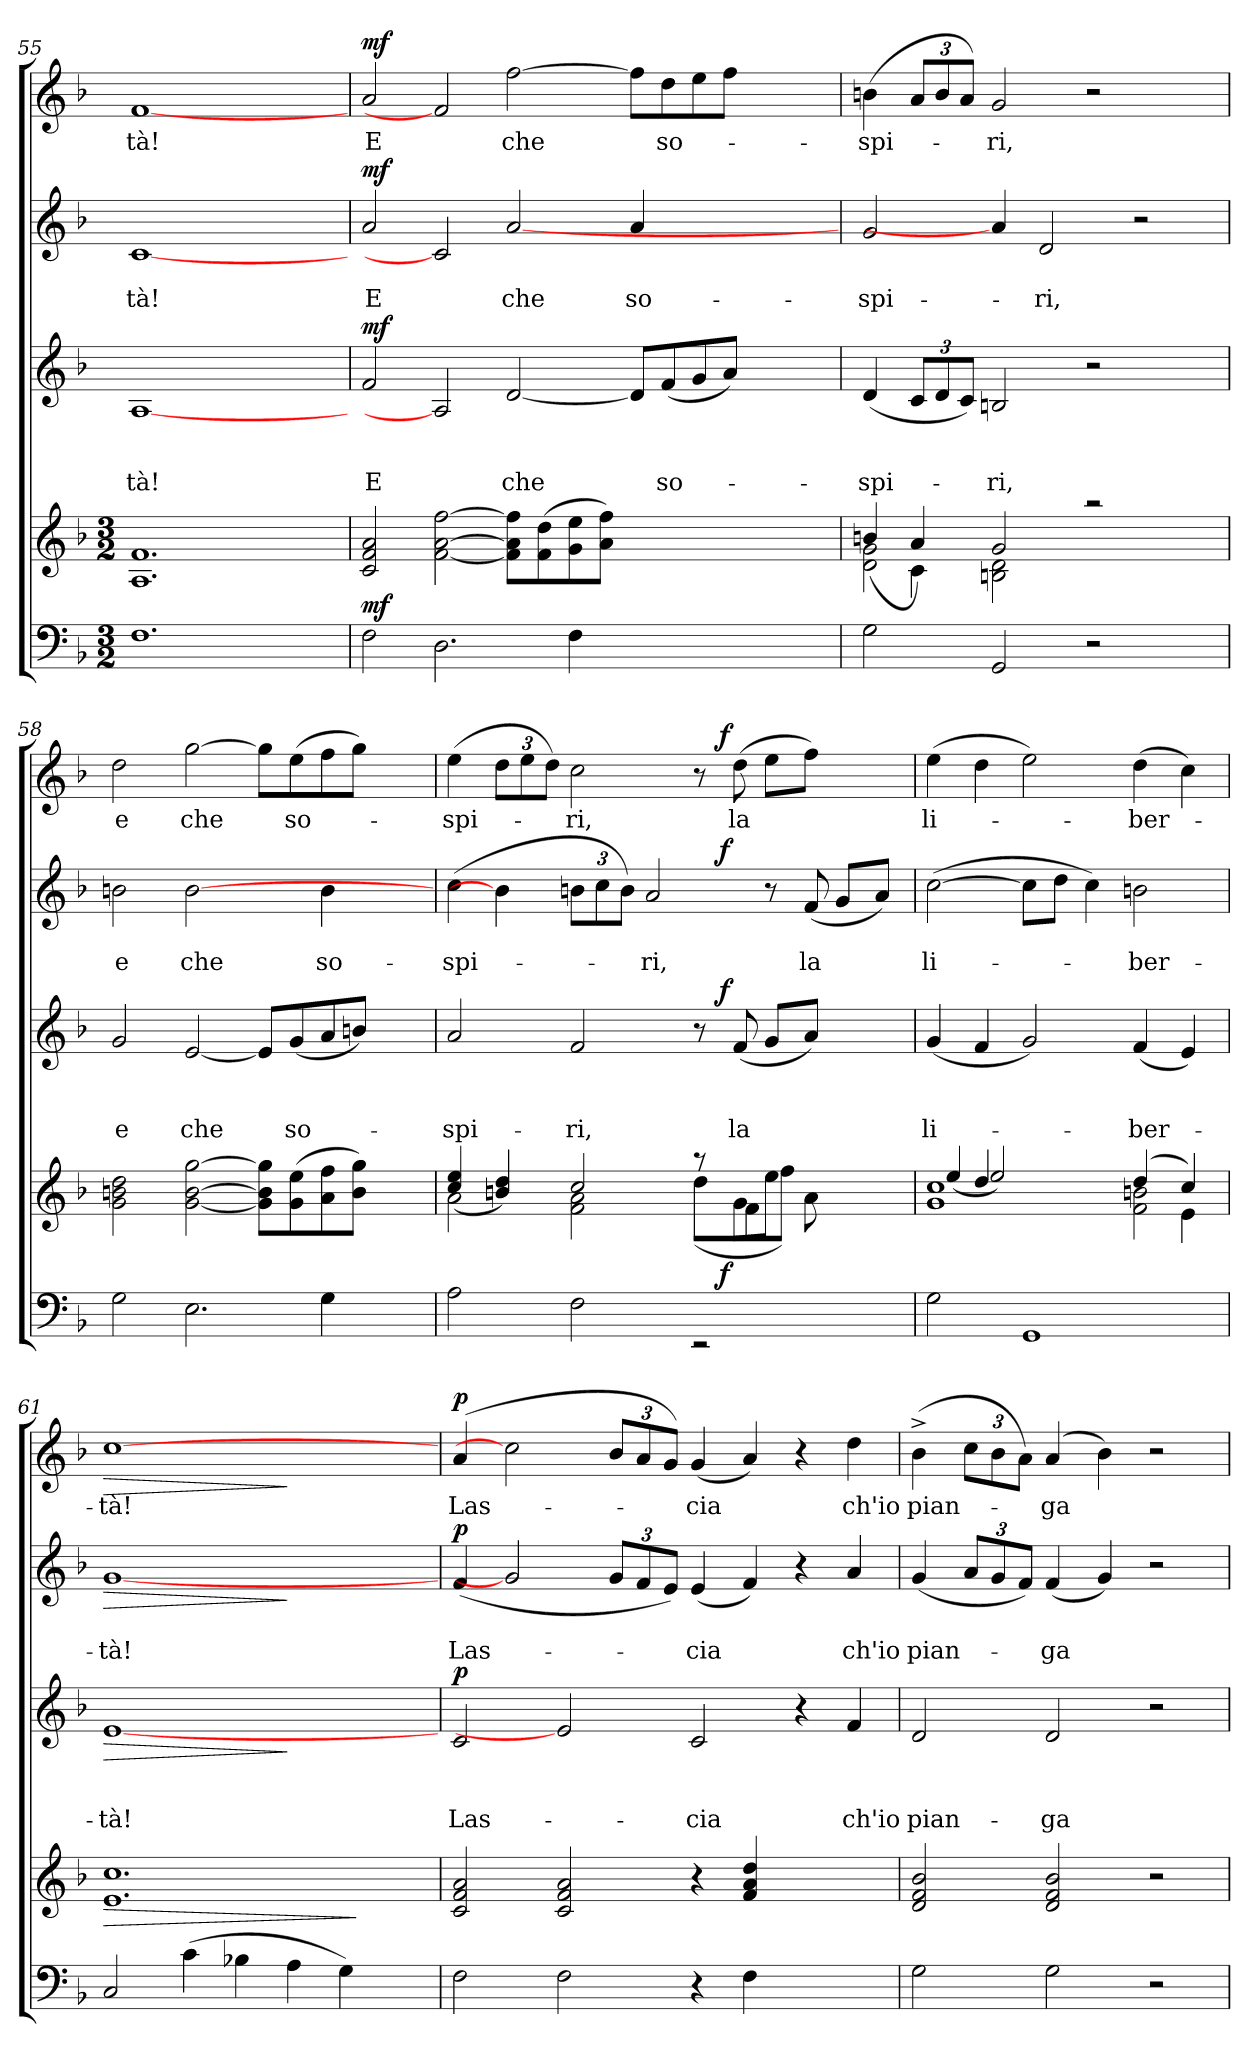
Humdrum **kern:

**kern	**dynam	**kern	**dynam	**kern	**text	**text	**text	**dynam	**kern	**text	**text	**dynam	**kern	**text	**dynam
*part5	*part5	*part4	*part4	*part3	*part3	*part3	*part3	*part3	*part2	*part2	*part2	*part2	*part1	*part1	*part1
*staff5	*staff5	*staff4	*staff4	*staff3	*staff3	*staff3	*staff3	*staff3	*staff2	*staff2	*staff2	*staff2	*staff1	*staff1	*staff1
*clefF4	*	*clefG2	*	*clefG2	*	*	*	*	*clefG2	*	*	*	*clefG2	*	*
*k[b-]	*	*k[b-]	*	*k[b-]	*	*	*	*	*k[b-]	*	*	*	*k[b-]	*	*
*F:	*	*F:	*	*F:	*	*	*	*	*F:	*	*	*	*F:	*	*
*M3/2	*	*M3/2	*	*	*	*	*	*	*	*	*	*	*	*	*
=55	=55	=55	=55	=55	=55	=55	=55	=55	=55	=55	=55	=55	=55	=55	=55
!	!	!	!	!	!	!	!LO:LY:b	!	!	!	!LO:LY:b	!	!	!LO:LY:b	!
1.F	.	1.A 1.f	.	[1A	.	.	-tà!	.	[1c	.	-tà!	.	[1f	-tà!	.
.	.	.	.	2ryy	.	.	.	.	2ryy	.	.	.	2ryy	.	.
=56	=56	=56	=56	=56	=56	=56	=56	=56	=56	=56	=56	=56	=56	=56	=56
!	!LO:DY:a	!	!	!	!	!	!LO:LY:b	!LO:DY:a	!	!	!LO:LY:b	!LO:DY:a	!	!LO:LY:b	!LO:DY:a
2F\	mf	2c/ 2f/ 2a/	.	2f/	.	.	E	mf	2a/	.	E	mf	2a/	E	mf
2.D\	.	[<2f\ [>2a\ [>2ff\	.	2A]	.	.	.	.	2c]	.	.	.	2f]	.	.
!	!	!	!	!	!	!	!LO:LY:b	!	!	!	!LO:LY:b	!	!	!LO:LY:b	!
.	.	8f\] 8a\] 8ff\]L	.	[<2d/	.	.	che	.	[2a/	.	che	.	[>2ff\	che	.
.	.	(>8f\ 8dd\	.	.	.	.	.	.	.	.	.	.	.	.	.
4F\	.	8g\ 8ee\	.	.	.	.	.	.	.	.	.	.	.	.	.
.	.	8a\ 8ff\J)	.	.	.	.	.	.	.	.	.	.	.	.	.
!	!	!	!	!	!	!	!	!	!	!	!LO:LY:b	!	!	!	!
2ryy	.	2ryy	.	8d/L]	.	.	.	.	4a/	.	so-	.	8ff\L]	.	.
!	!	!	!	!	!	!	!LO:LY:b	!	!	!	!	!	!	!LO:LY:b:rj	!
.	.	.	.	(<8f/	.	.	so-	.	.	.	.	.	8dd\	so-	.
.	.	.	.	8g/	.	.	.	.	4ryy	.	.	.	8ee\	.	.
.	.	.	.	8a/J)	.	.	.	.	.	.	.	.	8ff\J	.	.
=57	=57	=57	=57	=57	=57	=57	=57	=57	=57	=57	=57	=57	=57	=57	=57
*	*	*^	*	*	*	*	*	*	*	*	*	*	*	*	*
*	*	*	*^	*	*	*	*	*	*	*	*	*	*	*	*	*
!	!	!	!	!	!	!	!	!	!LO:LY:b	!	!	!	!LO:LY:b	!	!	!LO:LY:b	!
2G\	.	2d\ 2g\	(4bn/	4ryy	.	(<4d/	.	.	-spi-	.	2g/	.	-spi-	.	(>4bn\	-spi-	.
*	*	*	*	*	*	*Xbrackettup	*	*	*	*	*	*	*	*	*Xbrackettup	*	*
.	.	.	4a/)	4c\	.	12c/L	.	.	.	.	.	.	.	.	12a/L	.	.
.	.	.	.	.	.	12d/	.	.	.	.	.	.	.	.	12b/	.	.
.	.	.	.	.	.	12c/J)	.	.	.	.	.	.	.	.	12a/J)	.	.
!	!	!	!	!	!	!	!	!	!LO:LY:b	!	!	!	!	!	!	!LO:LY:b	!
2GG/	.	2g/	4ryy	2Bn\ 2d\	.	2Bn/	.	.	-ri,	.	4a/]	.	.	.	2g/	-ri,	.
!	!	!	!	!	!	!	!	!	!	!	!	!	!LO:LY:b	!	!	!	!
.	.	.	1ryy	.	.	.	.	.	.	.	2d/	.	-ri,	.	.	.	.
2r	.	2raa	.	4ryy	.	2r	.	.	.	.	.	.	.	.	2r	.	.
.	.	.	.	2ryy	.	.	.	.	.	.	2r	.	.	.	.	.	.
4ryy	.	4ryy	.	.	.	4ryy	.	.	.	.	.	.	.	.	4ryy	.	.
*	*	*v	*v	*v	*	*	*	*	*	*	*	*	*	*	*	*	*
!!LO:LB:g=z
=58	=58	=58	=58	=58	=58	=58	=58	=58	=58	=58	=58	=58	=58	=58	=58
!	!	!	!	!	!	!	!LO:LY:b	!	!	!	!LO:LY:b	!	!	!LO:LY:b	!
2G\	.	2g\ 2bn\ 2dd\	.	2g/	.	.	e	.	2bn\	.	e	.	2dd\	e	.
!	!	!	!	!	!	!	!LO:LY:b	!	!	!	!LO:LY:b	!	!	!LO:LY:b	!
2.E\	.	[<2g\ [>2b\ [>2gg\	.	[<2e/	.	.	che	.	[2b\	.	che	.	[>2gg\	che	.
.	.	8g\] 8b\] 8gg\]L	.	8e/L]	.	.	.	.	4ryy	.	.	.	8gg\L]	.	.
!	!	!	!	!	!	!	!LO:LY:b:rj	!	!	!	!	!	!	!LO:LY:b:rj	!
.	.	(>8g\ 8ee\	.	(<8g/	.	.	so-	.	.	.	.	.	(>8ee\	so-	.
!	!	!	!	!	!	!	!	!	!	!	!LO:LY:b	!	!	!	!
4G\	.	8a\ 8ff\	.	8a/	.	.	.	.	4b\	.	so-	.	8ff\	.	.
.	.	8b\ 8gg\J)	.	8bn/J)	.	.	.	.	.	.	.	.	8gg\J)	.	.
=59	=59	=59	=59	=59	=59	=59	=59	=59	=59	=59	=59	=59	=59	=59	=59
*^	*	*^	*	*	*	*	*	*	*	*	*	*	*	*	*
!	!	!	!	!	!	!	!	!	!LO:LY:b	!	!	!	!LO:LY:b	!	!	!LO:LY:b	!
*	*	*	*	*	*	*^	*	*	*	*	*^	*	*	*	*^	*	*
2A\	1ryy	.	2a\	(4cc/ 4ee/	.	2a/	1ryy	.	.	-spi-	.	(>4cc\	1ryy	.	-spi-	.	(>4ee\	1ryy	-spi-	.
*	*	*	*	*	*	*	*	*	*	*	*	*	*	*	*	*	*brackettup	*	*	*
.	.	.	.	4bn/ 4dd/)	.	.	.	.	.	.	.	4b\]	.	.	.	.	12dd\L	.	.	.
.	.	.	.	.	.	.	.	.	.	.	.	.	.	.	.	.	12ee\	.	.	.
.	.	.	.	.	.	.	.	.	.	.	.	.	.	.	.	.	12dd\J)	.	.	.
!	!	!	!	!	!	!	!	!	!	!LO:LY:b	!	!	!	!	!	!	!	!	!LO:LY:b	!
2F\	.	.	2f\ 2a\	2cc/	.	2f/	.	.	.	-ri,	.	12bn\L	.	.	.	.	2cc\	.	-ri,	.
.	.	.	.	.	.	.	.	.	.	.	.	12cc\	.	.	.	.	.	.	.	.
.	.	.	.	.	.	.	.	.	.	.	.	12b\J)	.	.	.	.	.	.	.	.
!	!	!	!	!	!	!	!	!	!	!	!	!	!	!	!LO:LY:b	!	!	!	!	!
.	.	.	.	.	.	.	.	.	.	.	.	2a/	.	.	-ri,	.	.	.	.	.
16.ryy	2rEE	.	8raa	(>8dd\L	.	8r	16.ryy	.	.	.	.	.	16.ryy	.	.	.	8r	16.ryy	.	.
!	!	!LO:DY:a	!	!	!	!	!	!	!	!	!LO:DY:a	!	!	!	!	!LO:DY:a	!	!	!	!LO:DY:a
4ryy	.	f	.	.	.	.	2ryy	.	.	.	f	.	2ryy	.	.	f	.	2ryy	.	f
!	!	!	!	!	!	!	!	!	!	!LO:LY:b	!	!	!	!	!	!	!	!	!LO:LY:b:rj	!
.	.	.	8g\L	8f\	.	(<8f/	.	.	.	la	.	.	.	.	.	.	(>8dd\	.	la	.
.	.	.	8ee\J	8ff\J)	.	8g/L	.	.	.	.	.	8r	.	.	.	.	8ee\L	.	.	.
4ryy	.	.	.	.	.	.	.	.	.	.	.	.	.	.	.	.	.	.	.	.
!	!	!	!	!	!	!	!	!	!	!	!	!	!	!	!LO:LY:b	!	!	!	!	!
.	.	.	4ryy	8a\	.	8a/J)	.	.	.	.	.	(<8f/	.	.	la	.	8ff\J)	.	.	.
.	4ryy	.	.	4ryy	.	4ryy	.	.	.	.	.	8g/L	.	.	.	.	4ryy	.	.	.
8ryy	.	.	.	.	.	.	8ryy	.	.	.	.	.	8ryy	.	.	.	.	8ryy	.	.
.	.	.	8ryy	.	.	.	.	.	.	.	.	8a/J)	.	.	.	.	.	.	.	.
32ryy	.	.	.	.	.	.	32ryy	.	.	.	.	.	32ryy	.	.	.	.	32ryy	.	.
*v	*v	*	*	*	*	*	*	*	*	*	*	*	*	*	*	*	*	*	*	*
=60	=60	=60	=60	=60	=60	=60	=60	=60	=60	=60	=60	=60	=60	=60	=60	=60	=60	=60	=60
*	*	*^	*^	*	*	*	*	*	*	*	*	*	*	*	*	*	*	*	*
!	!	!	!	!	!	!	!	!	!	!	!LO:LY:b	!	!	!	!	!LO:LY:b	!	!	!	!LO:LY:b	!
*	*	*	*	*	*	*	*v	*v	*	*	*	*	*	*	*	*	*	*v	*v	*	*
*	*	*	*	*	*	*	*	*	*	*	*	*v	*v	*	*	*	*	*	*
2G\	.	1g 1cc	(4ee/	4ryy	1ryy	.	(<4g/	.	.	li-	.	(>[>2cc\	.	li-	.	(>4ee\	li-	.
.	.	.	4dd/	2ee/)	.	.	4f/	.	.	.	.	.	.	.	.	4dd\	.	.
1GG	.	.	1ryy	.	.	.	2g/)	.	.	.	.	8cc\L]	.	.	.	2ee\)	.	.
.	.	.	.	.	.	.	.	.	.	.	.	8dd\J	.	.	.	.	.	.
.	.	.	.	4ryy	.	.	.	.	.	.	.	4cc\)	.	.	.	.	.	.
!	!	!	!	!	!	!	!	!	!	!LO:LY:b	!	!	!	!LO:LY:b	!	!	!LO:LY:b	!
.	.	(4dd/	.	2f\ 2bn\	4ryy	.	(<4f/	.	.	-ber-	.	2bn\	.	-ber-	.	(>4dd\	-ber-	.
.	.	4e\	.	.	4cc/)	.	4e/)	.	.	.	.	.	.	.	.	4cc\)	.	.
=61	=61	=61	=61	=61	=61	=61	=61	=61	=61	=61	=61	=61	=61	=61	=61	=61	=61	=61
!	!	!	!	!	!	!LO:HP:b	!	!	!	!LO:LY:b	!LO:HP:b	!	!	!LO:LY:b	!LO:HP:b	!	!LO:LY:b	!LO:HP:b
*	*	*v	*v	*v	*v	*	*	*	*	*	*	*	*	*	*	*	*	*
2C/	.	1.e 1.cc	>	[1e	.	.	-tà!	>	[1g	.	-tà!	>	[1cc	-tà!	>
(>4c\	.	.	.	.	.	.	.	.	.	.	.	.	.	.	.
4B-X\	.	.	.	.	.	.	.	.	.	.	.	.	.	.	.
4A\	.	.	.	2ryy	.	.	.	]	2ryy	.	.	]	2ryy	.	]
4G\)	.	.	.	.	.	.	.	.	.	.	.	.	.	.	.
.	.	.	]	.	.	.	.	.	.	.	.	.	.	.	.
!!LO:PB:g=z
=62	=62	=62	=62	=62	=62	=62	=62	=62	=62	=62	=62	=62	=62	=62	=62
!	!	!	!	!	!	!	!LO:LY:b	!LO:DY:a	!	!	!LO:LY:b	!LO:DY:a	!	!LO:LY:b	!LO:DY:a
2F\	.	2c/ 2f/ 2a/	.	2c/	.	.	Las-	p	(<4f/	.	Las-	p	(<4a/	Las-	p
.	.	.	.	.	.	.	.	.	2g]	.	.	.	2cc]	.	.
2F\	.	2c/ 2f/ 2a/	.	2e]	.	.	.	.	.	.	.	.	.	.	.
*	*	*	*	*	*	*	*	*	*Xbrackettup	*	*	*	*Xbrackettup	*	*
.	.	.	.	.	.	.	.	.	12g/L	.	.	.	12b-/L	.	.
.	.	.	.	.	.	.	.	.	12f/	.	.	.	12a/	.	.
.	.	.	.	.	.	.	.	.	12e/J)	.	.	.	12g/J)	.	.
!	!	!	!	!	!	!	!LO:LY:b	!	!	!	!LO:LY:b	!	!	!LO:LY:b	!
4r	.	4r	.	2c/	.	.	-cia	.	(<4e/	.	-cia	.	(<4g/	-cia	.
4F\	.	4f/ 4a/ 4dd/	.	.	.	.	.	.	4f/)	.	.	.	4a/)	.	.
2ryy	.	2ryy	.	4r	.	.	.	.	4r	.	.	.	4r	.	.
!	!	!	!	!	!	!	!LO:LY:b	!	!	!	!LO:LY:b	!	!	!LO:LY:b	!
.	.	.	.	4f/	.	.	ch'io	.	4a/	.	ch'io	.	4dd\	ch'io	.
=63	=63	=63	=63	=63	=63	=63	=63	=63	=63	=63	=63	=63	=63	=63	=63
!	!	!	!	!	!	!	!LO:LY:b	!	!	!	!LO:LY:b	!	!	!LO:LY:b	!
2G\	.	2d/ 2f/ 2b-/	.	2d/	.	.	pian-	.	(<4g/	.	pian-	.	(>4b-^>\	pian-	.
*	*	*	*	*	*	*	*	*	*brackettup	*	*	*	*brackettup	*	*
.	.	.	.	.	.	.	.	.	12a/L	.	.	.	12cc\L	.	.
.	.	.	.	.	.	.	.	.	12g/	.	.	.	12b-\	.	.
.	.	.	.	.	.	.	.	.	12f/J)	.	.	.	12a\J)	.	.
!	!	!	!	!	!	!	!LO:LY:b	!	!	!	!LO:LY:b	!	!	!LO:LY:b	!
2G\	.	2d/ 2f/ 2b-/	.	2d/	.	.	-ga	.	(<4f/	.	-ga	.	(4a/	-ga	.
.	.	.	.	.	.	.	.	.	4g/)	.	.	.	4b-\)	.	.
2r	.	2r	.	2r	.	.	.	.	2r	.	.	.	2r	.	.
=	=	=	=	=	=	=	=	=	=	=	=	=	=	=	=
*-	*-	*-	*-	*-	*-	*-	*-	*-	*-	*-	*-	*-	*-	*-	*-
